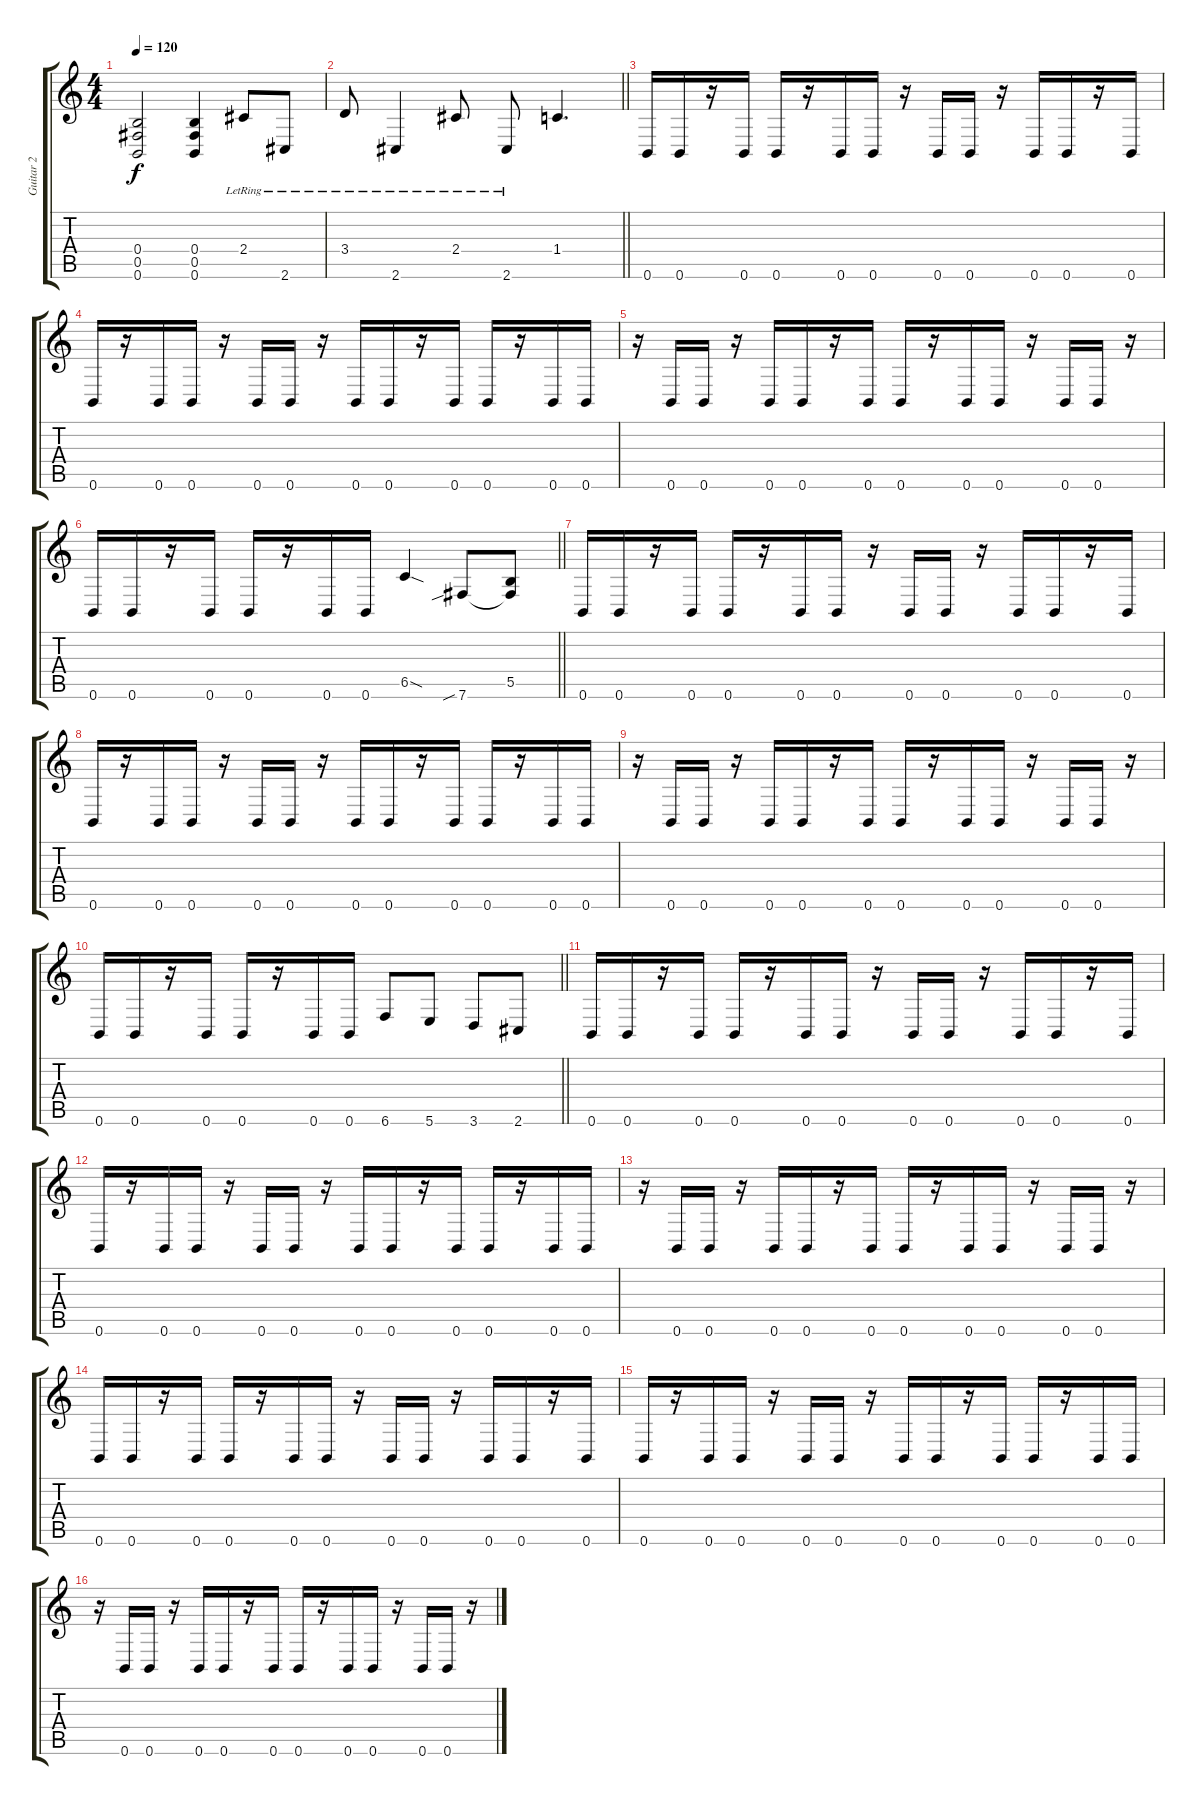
\track ("Guitar 2" "Guitar 2") {instrument distortionguitar}
\staff {score tabs}
\tuning (Db4 Ab3 E3 B2 Gb2 B1) {hide}
\ts (4 4)
\tempo 120
\clef g2
\ks c
(0.4 0.5 0.6).2{dy f} (0.4 0.5 0.6).4 2.4{lr}.8 2.6{lr}.8 |
\barLineRight lightlight
3.4{lr}.8 2.6{lr}.4 2.4{lr}.8 2.6{lr}.8 1.4.4{d} |
\section ("" "")
0.6.16 0.6.16 r.16 0.6.16 0.6.16 r.16 0.6.16 0.6.16 r.16 0.6.16 0.6.16 r.16 0.6.16 0.6.16 r.16 0.6.16 |
0.6.16 r.16 0.6.16 0.6.16 r.16 0.6.16 0.6.16 r.16 0.6.16 0.6.16 r.16 0.6.16 0.6.16 r.16 0.6.16 0.6.16 |
r.16 0.6.16 0.6.16 r.16 0.6.16 0.6.16 r.16 0.6.16 0.6.16 r.16 0.6.16 0.6.16 r.16 0.6.16 0.6.16 r.16 |
\barLineRight lightlight
0.6.16 0.6.16 r.16 0.6.16 0.6.16 r.16 0.6.16 0.6.16 6.5{sod}.4 7.6{sib}.8 (5.5 7.6{t}).8 |
0.6.16 0.6.16 r.16 0.6.16 0.6.16 r.16 0.6.16 0.6.16 r.16 0.6.16 0.6.16 r.16 0.6.16 0.6.16 r.16 0.6.16 |
0.6.16 r.16 0.6.16 0.6.16 r.16 0.6.16 0.6.16 r.16 0.6.16 0.6.16 r.16 0.6.16 0.6.16 r.16 0.6.16 0.6.16 |
r.16 0.6.16 0.6.16 r.16 0.6.16 0.6.16 r.16 0.6.16 0.6.16 r.16 0.6.16 0.6.16 r.16 0.6.16 0.6.16 r.16 |
\barLineRight lightlight
0.6.16 0.6.16 r.16 0.6.16 0.6.16 r.16 0.6.16 0.6.16 6.6.8 5.6.8 3.6.8 2.6.8 |
\section ("" "")
0.6.16 0.6.16 r.16 0.6.16 0.6.16 r.16 0.6.16 0.6.16 r.16 0.6.16 0.6.16 r.16 0.6.16 0.6.16 r.16 0.6.16 |
0.6.16 r.16 0.6.16 0.6.16 r.16 0.6.16 0.6.16 r.16 0.6.16 0.6.16 r.16 0.6.16 0.6.16 r.16 0.6.16 0.6.16 |
r.16 0.6.16 0.6.16 r.16 0.6.16 0.6.16 r.16 0.6.16 0.6.16 r.16 0.6.16 0.6.16 r.16 0.6.16 0.6.16 r.16 |
0.6.16 0.6.16 r.16 0.6.16 0.6.16 r.16 0.6.16 0.6.16 r.16 0.6.16 0.6.16 r.16 0.6.16 0.6.16 r.16 0.6.16 |
0.6.16 r.16 0.6.16 0.6.16 r.16 0.6.16 0.6.16 r.16 0.6.16 0.6.16 r.16 0.6.16 0.6.16 r.16 0.6.16 0.6.16 |
r.16 0.6.16 0.6.16 r.16 0.6.16 0.6.16 r.16 0.6.16 0.6.16 r.16 0.6.16 0.6.16 r.16 0.6.16 0.6.16 r.16
